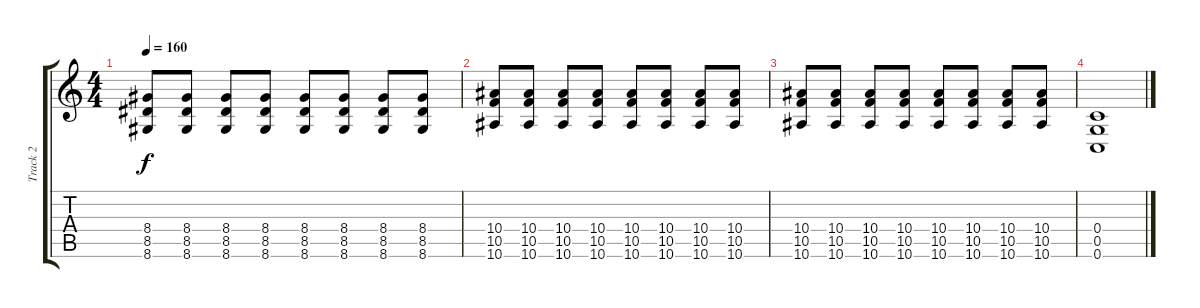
\track ("Track 2" "Track 2") {instrument overdrivenguitar}
\staff {score tabs}
\tuning (D4 A3 F3 C3 G2 C2) {hide}
\ts (4 4)
\tempo 160
\clef g2
\ks c
(8.4 8.5 8.6).8{dy f} (8.4 8.5 8.6).8 (8.4 8.5 8.6).8 (8.4 8.5 8.6).8 (8.4 8.5 8.6).8 (8.4 8.5 8.6).8 (8.4 8.5 8.6).8 (8.4 8.5 8.6).8 |
(10.4 10.5 10.6).8 (10.4 10.5 10.6).8 (10.4 10.5 10.6).8 (10.4 10.5 10.6).8 (10.4 10.5 10.6).8 (10.4 10.5 10.6).8 (10.4 10.5 10.6).8 (10.4 10.5 10.6).8 |
(10.4 10.5 10.6).8 (10.4 10.5 10.6).8 (10.4 10.5 10.6).8 (10.4 10.5 10.6).8 (10.4 10.5 10.6).8 (10.4 10.5 10.6).8 (10.4 10.5 10.6).8 (10.4 10.5 10.6).8 |
(0.4 0.5 0.6).1
